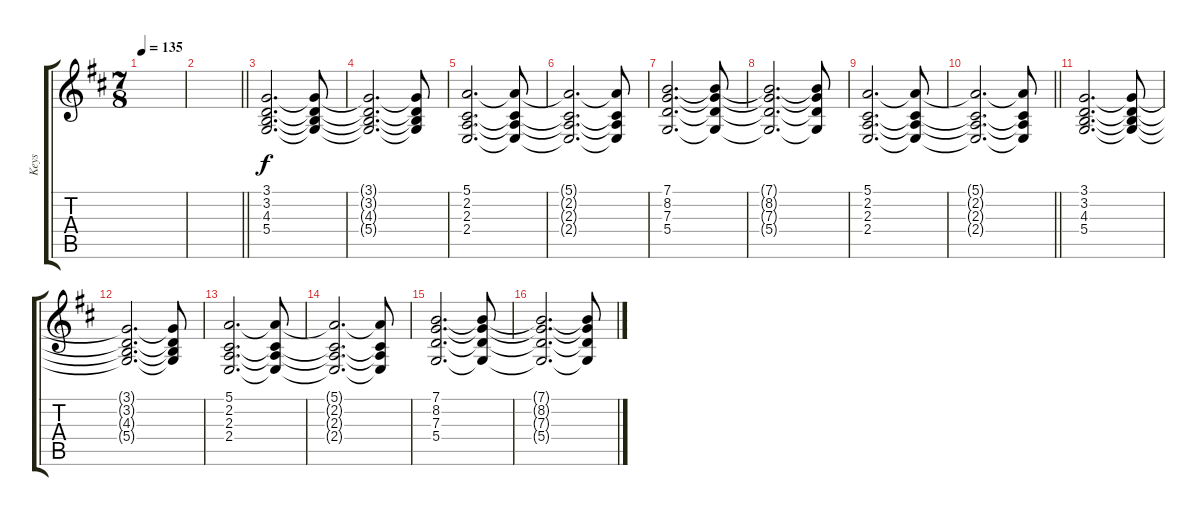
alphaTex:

\track ("Keys" "Keys") {instrument pad2warm}
\staff {score tabs}
\tuning (E4 B3 G3 D3 A2 E2) {hide}
\ts (7 8)
\tempo 135
\clef g2
\ks d
|
\barLineRight lightlight
|
(3.1 3.2 4.3 5.4).2{d} (3.1{t} 3.2{t} 4.3{t} 5.4{t}).8 |
(3.1{t} 3.2{t} 4.3{t} 5.4{t}).2{d} (3.1{t} 3.2{t} 4.3{t} 5.4{t}).8 |
(5.1 2.2 2.3 2.4).2{d} (5.1{t} 2.2{t} 2.3{t} 2.4{t}).8 |
(5.1{t} 2.2{t} 2.3{t} 2.4{t}).2{d} (5.1{t} 2.2{t} 2.3{t} 2.4{t}).8 |
(7.1 8.2 7.3 5.4).2{d} (7.1{t} 8.2{t} 7.3{t} 5.4{t}).8 |
(7.1{t} 8.2{t} 7.3{t} 5.4{t}).2{d} (7.1{t} 8.2{t} 7.3{t} 5.4{t}).8 |
(5.1 2.2 2.3 2.4).2{d} (5.1{t} 2.2{t} 2.3{t} 2.4{t}).8 |
\barLineRight lightlight
(5.1{t} 2.2{t} 2.3{t} 2.4{t}).2{d} (5.1{t} 2.2{t} 2.3{t} 2.4{t}).8 |
(3.1 3.2 4.3 5.4).2{d} (3.1{t} 3.2{t} 4.3{t} 5.4{t}).8 |
(3.1{t} 3.2{t} 4.3{t} 5.4{t}).2{d} (3.1{t} 3.2{t} 4.3{t} 5.4{t}).8 |
(5.1 2.2 2.3 2.4).2{d} (5.1{t} 2.2{t} 2.3{t} 2.4{t}).8 |
(5.1{t} 2.2{t} 2.3{t} 2.4{t}).2{d} (5.1{t} 2.2{t} 2.3{t} 2.4{t}).8 |
(7.1 8.2 7.3 5.4).2{d} (7.1{t} 8.2{t} 7.3{t} 5.4{t}).8 |
(7.1{t} 8.2{t} 7.3{t} 5.4{t}).2{d} (7.1{t} 8.2{t} 7.3{t} 5.4{t}).8
